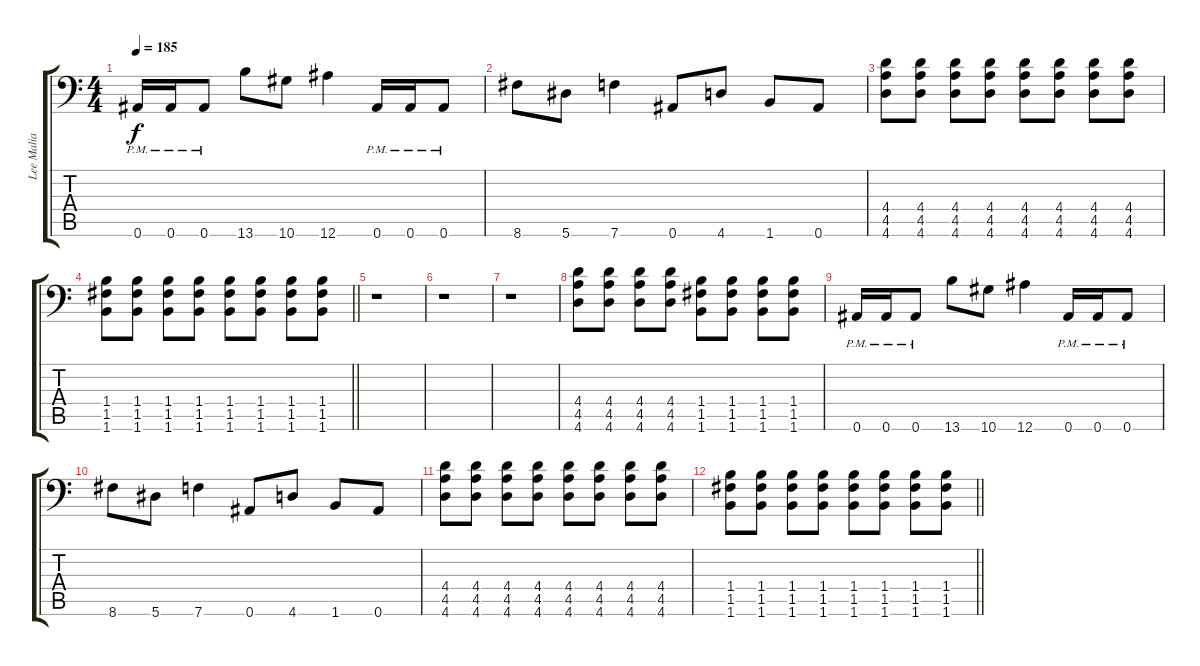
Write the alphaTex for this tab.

\track ("Lee Malia" "Lee Malia") {instrument distortionguitar}
\staff {score tabs}
\tuning (C4 G3 Eb3 Bb2 F2 Bb1) {hide}
\ts (4 4)
\tempo 185
\clef f4
\ks c
0.6{pm}.16{dy f} 0.6{pm}.16 0.6{pm}.8 13.6.8 10.6.8 12.6.4 0.6{pm}.16 0.6{pm}.16 0.6{pm}.8 |
8.6.8 5.6.8 7.6.4 0.6.8 4.6.8 1.6.8 0.6.8 |
(4.4 4.5 4.6).8 (4.4 4.5 4.6).8 (4.4 4.5 4.6).8 (4.4 4.5 4.6).8 (4.4 4.5 4.6).8 (4.4 4.5 4.6).8 (4.4 4.5 4.6).8 (4.4 4.5 4.6).8 |
\barLineRight lightlight
(1.4 1.5 1.6).8 (1.4 1.5 1.6).8 (1.4 1.5 1.6).8 (1.4 1.5 1.6).8 (1.4 1.5 1.6).8 (1.4 1.5 1.6).8 (1.4 1.5 1.6).8 (1.4 1.5 1.6).8 |
r.1 |
r.1 |
r.1 |
(4.4 4.5 4.6).8 (4.4 4.5 4.6).8 (4.4 4.5 4.6).8 (4.4 4.5 4.6).8 (1.4 1.5 1.6).8 (1.4 1.5 1.6).8 (1.4 1.5 1.6).8 (1.4 1.5 1.6).8 |
0.6{pm}.16 0.6{pm}.16 0.6{pm}.8 13.6.8 10.6.8 12.6.4 0.6{pm}.16 0.6{pm}.16 0.6{pm}.8 |
8.6.8 5.6.8 7.6.4 0.6.8 4.6.8 1.6.8 0.6.8 |
(4.4 4.5 4.6).8 (4.4 4.5 4.6).8 (4.4 4.5 4.6).8 (4.4 4.5 4.6).8 (4.4 4.5 4.6).8 (4.4 4.5 4.6).8 (4.4 4.5 4.6).8 (4.4 4.5 4.6).8 |
\barLineRight lightlight
(1.4 1.5 1.6).8 (1.4 1.5 1.6).8 (1.4 1.5 1.6).8 (1.4 1.5 1.6).8 (1.4 1.5 1.6).8 (1.4 1.5 1.6).8 (1.4 1.5 1.6).8 (1.4 1.5 1.6).8
